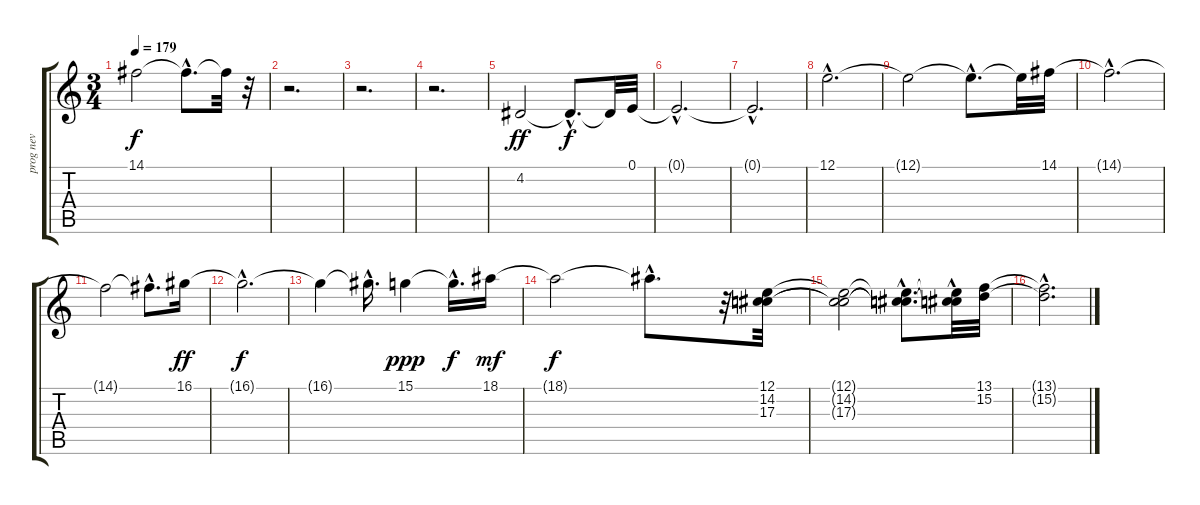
\track ("prog nev" "prog nev") {instrument stringensemble1}
\staff {score tabs}
\tuning (E4 B3 G3 D3 A2 E2) {hide}
\ts (3 4)
\tempo 179
\clef g2
\ks c
14.1{t}.2{dy f} 14.1{hac t}.8{d} 14.1{t}.32 r.32 |
r.2{d} |
r.2{d} |
r.2{d} |
4.2.2{dy ff} 4.2{hac t}.8{d dy f} 4.2{t}.32 0.1.32 |
0.1{hac t}.2{d} |
0.1{hac t}.2{d} |
12.1{hac}.2{d} |
12.1{t}.2 12.1{hac t}.8{d} 12.1{t}.32 14.1.32 |
14.1{hac t}.2{d} |
14.1{t}.2 14.1{hac t}.8{d} 16.1.16{dy ff} |
16.1{hac t}.2{d dy f} |
16.1{t}.4 16.1{hac t}.16{d} 15.1.4{dy ppp} 15.1{hac t}.16{d dy f} 18.1.16{dy mf} |
18.1{t}.2{dy f} 18.1{hac t}.8{d} r.32 (12.1 14.2 17.3).32 |
(12.1{t} 14.2{t} 17.3{t}).2 (12.1{hac t} 14.2{hac t} 17.3{hac t}).8{d} (12.1{t} 14.2{hac t} 17.3{hac t}).32 (13.1 15.2).32 |
(13.1{hac t} 15.2{t}).2{d}
